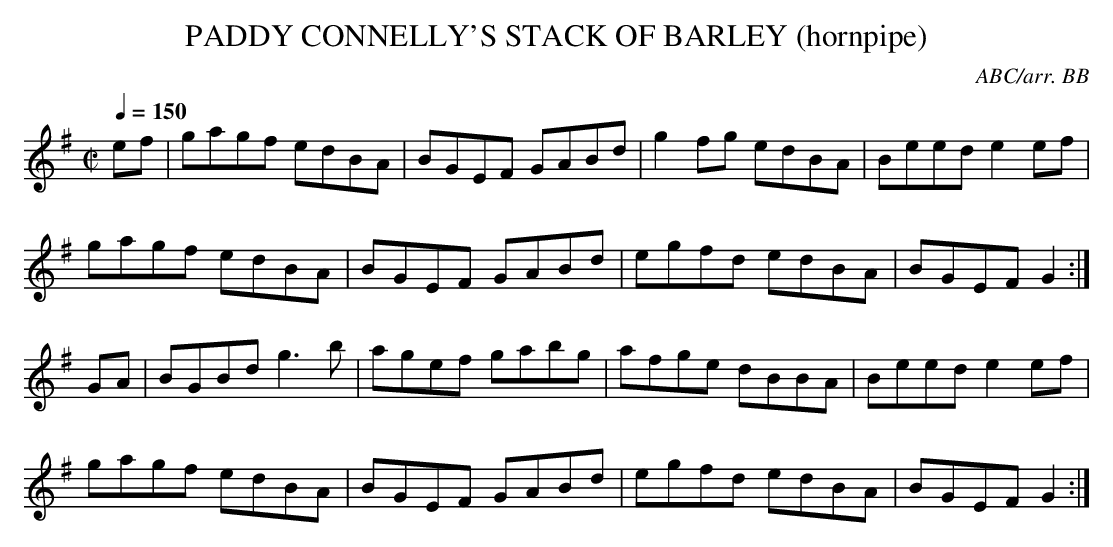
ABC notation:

X:1
T:PADDY CONNELLY'S STACK OF BARLEY (hornpipe)
C:ABC/arr. BB
Q:1/4=150
M:C|
K:G % transposed from D
ef|gagf edBA|BGEF GABd|g2 fg edBA|Beed e2 ef|
gagf edBA|BGEF GABd|egfd edBA|BGEF G2 :|
GA|BGBd g3b|agef gabg|afge dBBA|Beed e2 ef|
gagf edBA|BGEF GABd|egfd edBA|BGEF G2 :|
